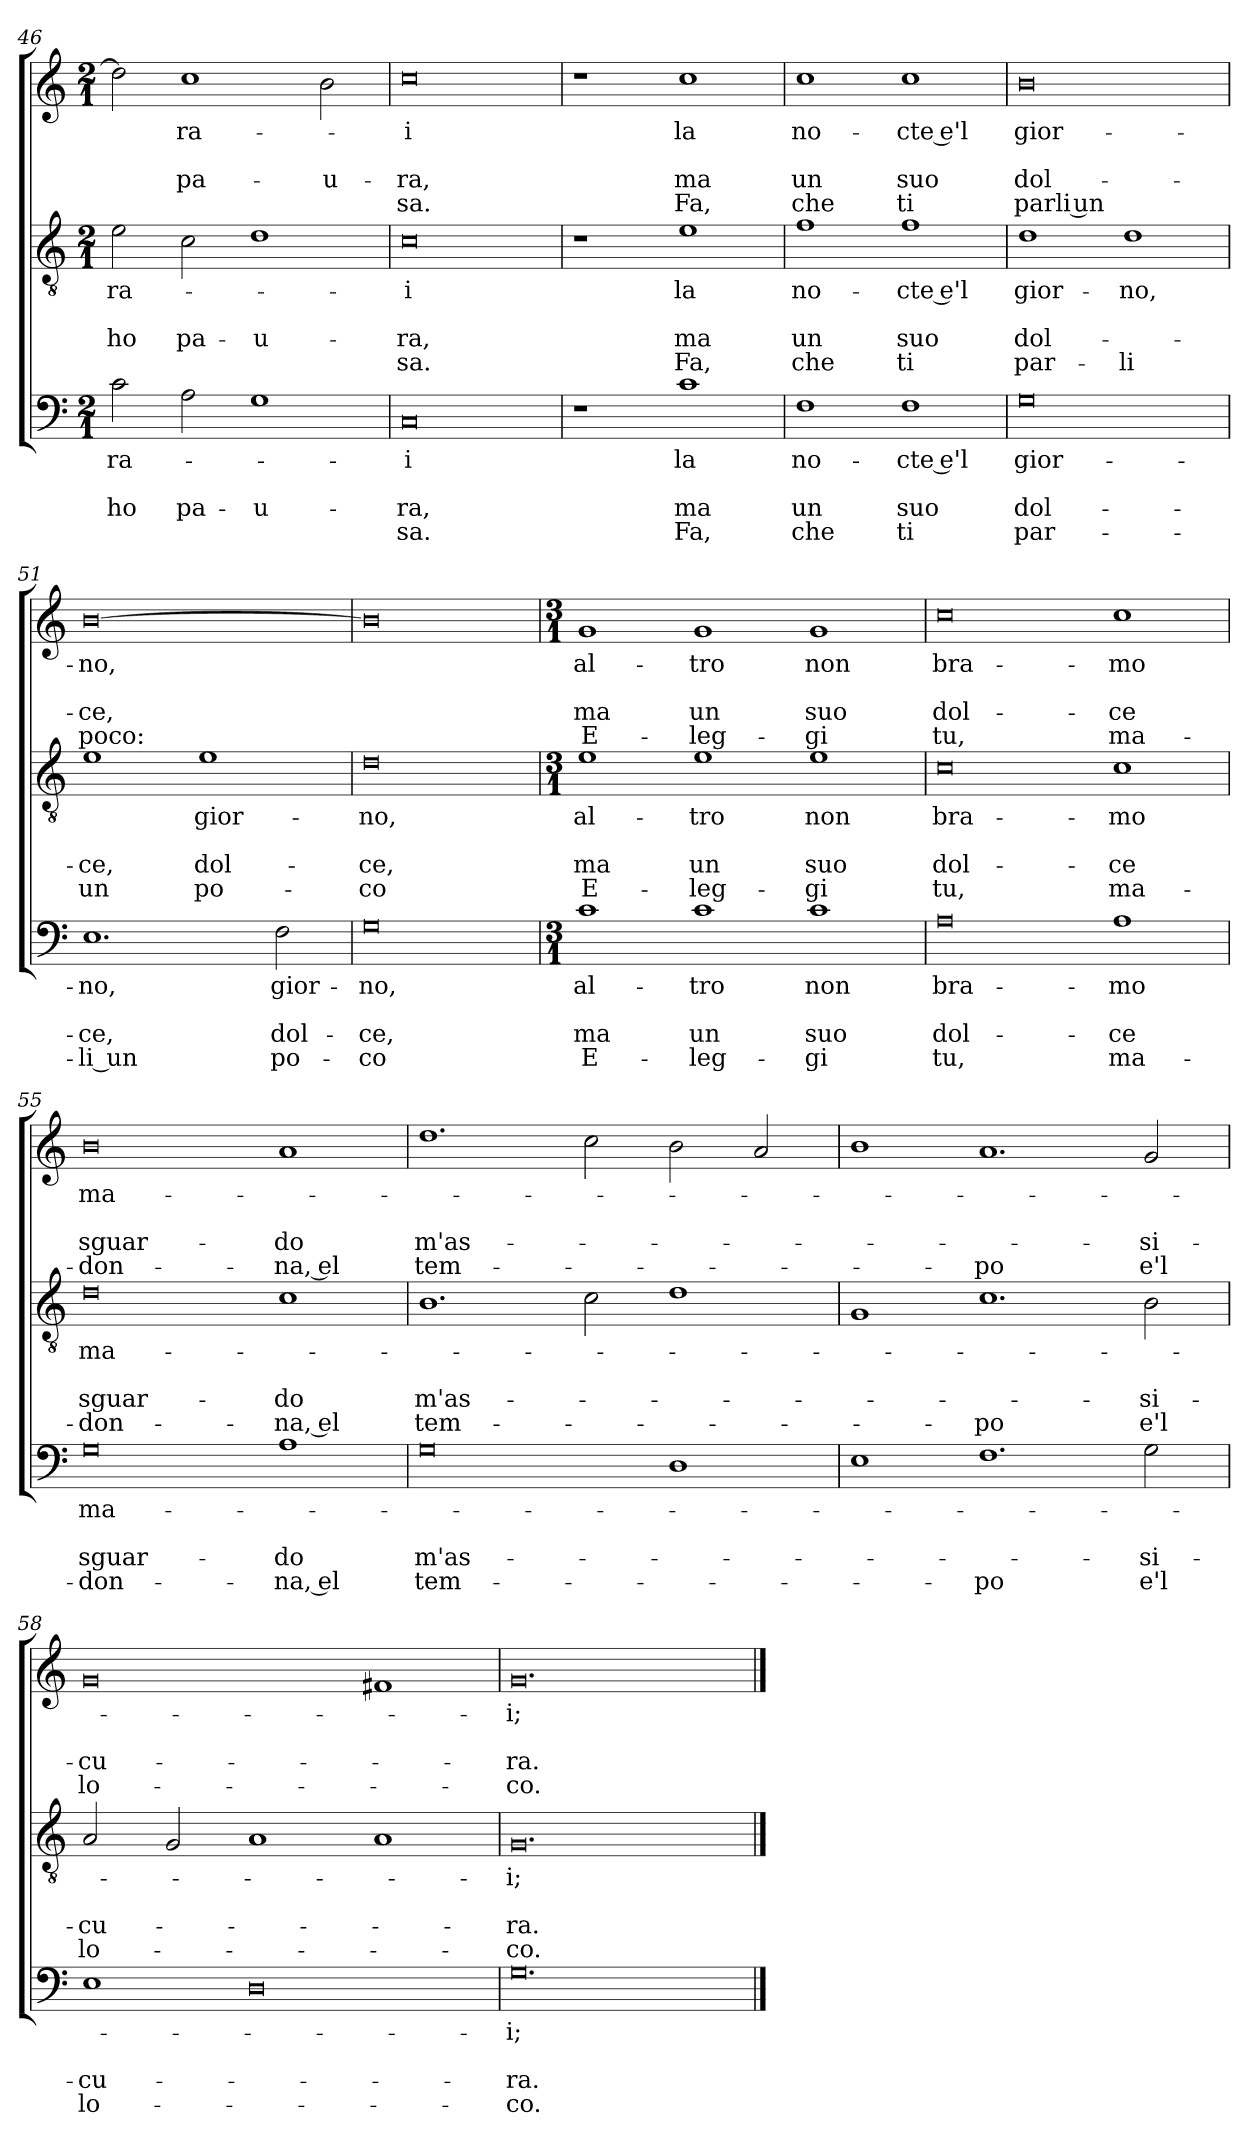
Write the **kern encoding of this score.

**kern	**text	**text	**text	**text	**kern	**text	**text	**text	**text	**kern	**text	**text	**text	**text
*part3	*part3	*part3	*part3	*part3	*part2	*part2	*part2	*part2	*part2	*part1	*part1	*part1	*part1	*part1
*staff3	*staff3	*staff3	*staff3	*staff3	*staff2	*staff2	*staff2	*staff2	*staff2	*staff1	*staff1	*staff1	*staff1	*staff1
*clefF4	*	*	*	*	*clefGv2	*	*	*	*	*clefG2	*	*	*	*
*k[]	*	*	*	*	*k[]	*	*	*	*	*k[]	*	*	*	*
*C:	*	*	*	*	*C:	*	*	*	*	*C:	*	*	*	*
*M2/1	*	*	*	*	*M2/1	*	*	*	*	*M2/1	*	*	*	*
=46	=46	=46	=46	=46	=46	=46	=46	=46	=46	=46	=46	=46	=46	=46
!	!LO:LY:b	!	!LO:LY:b	!	!	!LO:LY:b	!	!LO:LY:b	!	!	!	!	!	!
2c\	-ra-	.	ho	.	2e\	-ra-	.	ho	.	2dd\]	.	.	.	.
!	!	!	!LO:LY:b	!	!	!	!	!LO:LY:b	!	!	!LO:LY:b	!	!LO:LY:b	!
2A\	.	.	pa-	.	2c\	.	.	pa-	.	1cc	-ra-	.	pa-	.
!	!	!	!LO:LY:b	!	!	!	!	!LO:LY:b	!	!	!	!	!	!
1G	.	.	-u-	.	1d	.	.	-u-	.	.	.	.	.	.
!	!	!	!	!	!	!	!	!	!	!	!	!	!LO:LY:b	!
.	.	.	.	.	.	.	.	.	.	2b\	.	.	-u-	.
=47	=47	=47	=47	=47	=47	=47	=47	=47	=47	=47	=47	=47	=47	=47
!	!LO:LY:b	!	!LO:LY:b	!LO:LY:b	!	!LO:LY:b	!	!LO:LY:b	!LO:LY:b	!	!LO:LY:b	!	!LO:LY:b	!LO:LY:b
0C	-i	.	-ra,	-sa.	0c	-i	.	-ra,	-sa.	0cc	-i	.	-ra,	-sa.
=48	=48	=48	=48	=48	=48	=48	=48	=48	=48	=48	=48	=48	=48	=48
1r	.	.	.	.	1r	.	.	.	.	1r	.	.	.	.
!	!LO:LY:b	!	!LO:LY:b	!LO:LY:b	!	!LO:LY:b	!	!LO:LY:b	!LO:LY:b	!	!LO:LY:b	!	!LO:LY:b	!LO:LY:b
1c	la	.	ma	Fa,	1e	la	.	ma	Fa,	1cc	la	.	ma	Fa,
=49	=49	=49	=49	=49	=49	=49	=49	=49	=49	=49	=49	=49	=49	=49
!	!LO:LY:b	!	!LO:LY:b	!LO:LY:b	!	!LO:LY:b	!	!LO:LY:b	!LO:LY:b	!	!LO:LY:b	!	!LO:LY:b	!LO:LY:b
1F	no-	.	un	che	1f	no-	.	un	che	1cc	no-	.	un	che
!	!LO:LY:b	!	!LO:LY:b	!LO:LY:b	!	!LO:LY:b	!	!LO:LY:b	!LO:LY:b	!	!LO:LY:b	!	!LO:LY:b	!LO:LY:b
1F	-cte e'l	.	suo	ti	1f	-cte e'l	.	suo	ti	1cc	-cte e'l	.	suo	ti
=50	=50	=50	=50	=50	=50	=50	=50	=50	=50	=50	=50	=50	=50	=50
!	!LO:LY:b	!	!LO:LY:b	!LO:LY:b	!	!LO:LY:b	!	!LO:LY:b	!LO:LY:b	!	!LO:LY:b	!	!LO:LY:b	!LO:LY:b
0G	gior-	.	dol-	par-	1d	gior-	.	dol-	par-	0b	gior-	.	dol-	parli un
!	!	!	!	!	!	!LO:LY:b	!	!	!LO:LY:b	!	!	!	!	!
.	.	.	.	.	1d	-no,	.	.	-li	.	.	.	.	.
=51	=51	=51	=51	=51	=51	=51	=51	=51	=51	=51	=51	=51	=51	=51
!	!LO:LY:b	!	!LO:LY:b	!LO:LY:b	!	!	!	!LO:LY:b	!LO:LY:b	!	!LO:LY:b	!	!LO:LY:b	!LO:LY:b
1.E	-no,	.	-ce,	-li un	1e	.	.	-ce,	un	[0b	-no,	.	-ce,	poco:
!	!	!	!	!	!	!LO:LY:b	!	!LO:LY:b	!LO:LY:b	!	!	!	!	!
.	.	.	.	.	1e	gior-	.	dol-	po-	.	.	.	.	.
!	!LO:LY:b	!	!LO:LY:b	!LO:LY:b	!	!	!	!	!	!	!	!	!	!
2F\	gior-	.	dol-	po-	.	.	.	.	.	.	.	.	.	.
=52	=52	=52	=52	=52	=52	=52	=52	=52	=52	=52	=52	=52	=52	=52
!	!LO:LY:b	!	!LO:LY:b	!LO:LY:b	!	!LO:LY:b	!	!LO:LY:b	!LO:LY:b	!	!	!	!	!
0G	-no,	.	-ce,	-co	0d	-no,	.	-ce,	-co	0b]	.	.	.	.
!!LO:LB:g=z
=53	=53	=53	=53	=53	=53	=53	=53	=53	=53	=53	=53	=53	=53	=53
*M3/1	*	*	*	*	*M3/1	*	*	*	*	*M3/1	*	*	*	*
!	!LO:LY:b	!	!LO:LY:b	!LO:LY:b	!	!LO:LY:b	!	!LO:LY:b	!LO:LY:b	!	!LO:LY:b	!	!LO:LY:b	!LO:LY:b
1c	al-	.	ma	E-	1e	al-	.	ma	E-	1g	al-	.	ma	E-
!	!LO:LY:b	!	!LO:LY:b	!LO:LY:b	!	!LO:LY:b	!	!LO:LY:b	!LO:LY:b	!	!LO:LY:b	!	!LO:LY:b	!LO:LY:b
1c	-tro	.	un	-leg-	1e	-tro	.	un	-leg-	1g	-tro	.	un	-leg-
!	!LO:LY:b	!	!LO:LY:b	!LO:LY:b	!	!LO:LY:b	!	!LO:LY:b	!LO:LY:b	!	!LO:LY:b	!	!LO:LY:b	!LO:LY:b
1c	non	.	suo	-gi	1e	non	.	suo	-gi	1g	non	.	suo	-gi
=54	=54	=54	=54	=54	=54	=54	=54	=54	=54	=54	=54	=54	=54	=54
!	!LO:LY:b	!	!LO:LY:b	!LO:LY:b	!	!LO:LY:b	!	!LO:LY:b	!LO:LY:b	!	!LO:LY:b	!	!LO:LY:b	!LO:LY:b
0A	bra-	.	dol-	tu,	0c	bra-	.	dol-	tu,	0cc	bra-	.	dol-	tu,
!	!LO:LY:b	!	!LO:LY:b	!LO:LY:b	!	!LO:LY:b	!	!LO:LY:b	!LO:LY:b	!	!LO:LY:b	!	!LO:LY:b	!LO:LY:b
1A	-mo	.	-ce	ma-	1c	-mo	.	-ce	ma-	1cc	-mo	.	-ce	ma-
=55	=55	=55	=55	=55	=55	=55	=55	=55	=55	=55	=55	=55	=55	=55
!	!LO:LY:b	!	!LO:LY:b	!LO:LY:b	!	!LO:LY:b	!	!LO:LY:b	!LO:LY:b	!	!LO:LY:b	!	!LO:LY:b	!LO:LY:b
0G	ma-	.	sguar-	-don-	0d	ma-	.	sguar-	-don-	0b	ma-	.	sguar-	-don-
!	!	!	!LO:LY:b	!LO:LY:b	!	!	!	!LO:LY:b	!LO:LY:b	!	!	!	!LO:LY:b	!LO:LY:b
1A	.	.	-do	-na, el	1c	.	.	-do	-na, el	1a	.	.	-do	-na, el
=56	=56	=56	=56	=56	=56	=56	=56	=56	=56	=56	=56	=56	=56	=56
!	!	!	!LO:LY:b	!LO:LY:b	!	!	!	!LO:LY:b	!LO:LY:b	!	!	!	!LO:LY:b	!LO:LY:b
0G	.	.	m'as-	tem-	1.B	.	.	m'as-	tem-	1.dd	.	.	m'as-	tem-
.	.	.	.	.	2c\	.	.	.	.	2cc\	.	.	.	.
1D	.	.	.	.	1d	.	.	.	.	2b\	.	.	.	.
.	.	.	.	.	.	.	.	.	.	2a/	.	.	.	.
=57	=57	=57	=57	=57	=57	=57	=57	=57	=57	=57	=57	=57	=57	=57
1E	.	.	.	.	1G	.	.	.	.	1b	.	.	.	.
!	!	!	!	!LO:LY:b	!	!	!	!	!LO:LY:b	!	!	!	!	!LO:LY:b
1.F	.	.	.	-po	1.c	.	.	.	-po	1.a	.	.	.	-po
!	!	!	!LO:LY:b	!LO:LY:b	!	!	!	!LO:LY:b	!LO:LY:b	!	!	!	!LO:LY:b	!LO:LY:b
2G\	.	.	-si-	e'l	2B\	.	.	-si-	e'l	2g/	.	.	-si-	e'l
=58	=58	=58	=58	=58	=58	=58	=58	=58	=58	=58	=58	=58	=58	=58
!	!	!	!LO:LY:b	!LO:LY:b	!	!	!	!LO:LY:b	!LO:LY:b	!	!	!	!LO:LY:b	!LO:LY:b
1E	.	.	-cu-	lo-	2A/	.	.	-cu-	lo-	0g	.	.	-cu-	lo-
.	.	.	.	.	2G/	.	.	.	.	.	.	.	.	.
0D	.	.	.	.	1A	.	.	.	.	.	.	.	.	.
.	.	.	.	.	1A	.	.	.	.	1f#	.	.	.	.
=59	=59	=59	=59	=59	=59	=59	=59	=59	=59	=59	=59	=59	=59	=59
!	!LO:LY:b	!	!LO:LY:b	!LO:LY:b	!	!LO:LY:b	!	!LO:LY:b	!LO:LY:b	!	!LO:LY:b	!	!LO:LY:b	!LO:LY:b
0.G	-i;	.	-ra.	-co.	0.G	-i;	.	-ra.	-co.	0.g	-i;	.	-ra.	-co.
==	==	==	==	==	==	==	==	==	==	==	==	==	==	==
*-	*-	*-	*-	*-	*-	*-	*-	*-	*-	*-	*-	*-	*-	*-
